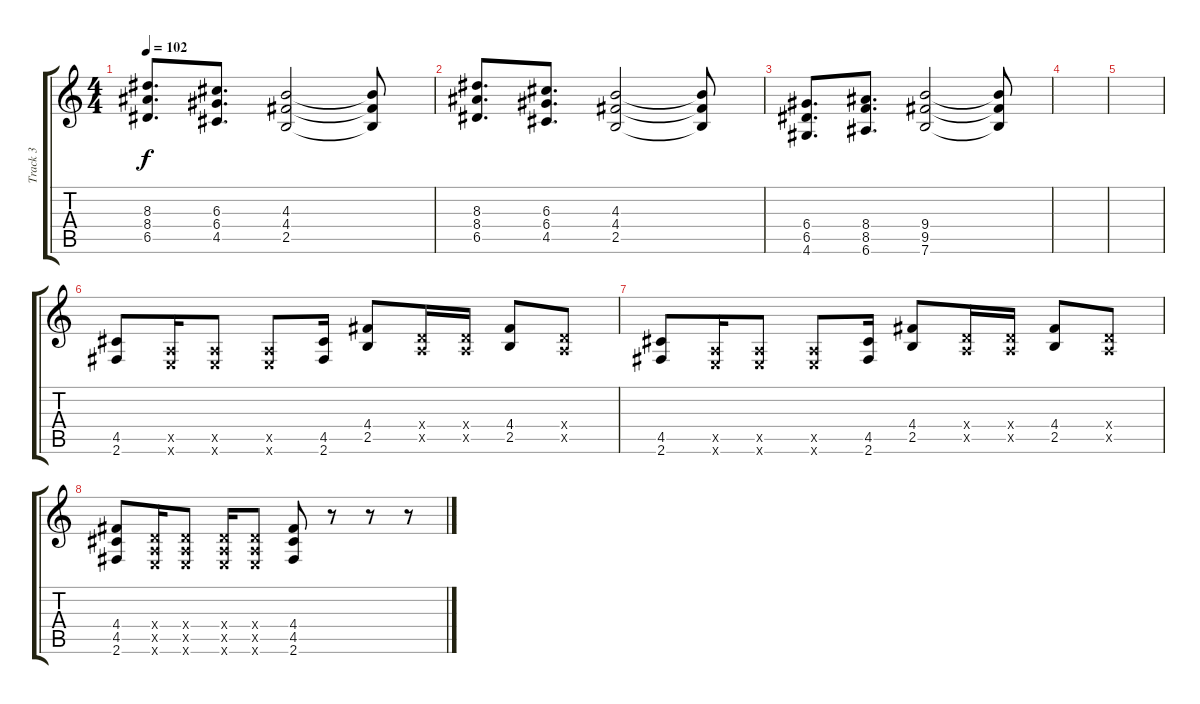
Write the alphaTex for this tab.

\track ("Track 3" "Track 3") {instrument distortionguitar}
\staff {score tabs}
\tuning (E4 B3 G3 D3 A2 E2) {hide}
\ts (4 4)
\tempo 102
\clef g2
\ks c
(8.3 8.4 6.5).8{d dy f} (6.3 6.4 4.5).8{d} (4.3 4.4 2.5).2 (4.3{t} 4.4{t} 2.5{t}).8 |
(8.3 8.4 6.5).8{d} (6.3 6.4 4.5).8{d} (4.3 4.4 2.5).2 (4.3{t} 4.4{t} 2.5{t}).8 |
(6.4 6.5 4.6).8{d} (8.4 8.5 6.6).8{d} (9.4 9.5 7.6).2 (9.4{t} 9.5{t} 7.6{t}).8 |
|
|
(4.5 2.6).8 (0.5{x} 0.6{x}).16 (0.5{x} 0.6{x}).8 (0.5{x} 0.6{x}).8 (4.5 2.6).16 (4.4 2.5).8 (0.4{x} 0.5{x}).16 (0.4{x} 0.5{x}).16 (4.4 2.5).8 (0.4{x} 0.5{x}).8 |
(4.5 2.6).8 (0.5{x} 0.6{x}).16 (0.5{x} 0.6{x}).8 (0.5{x} 0.6{x}).8 (4.5 2.6).16 (4.4 2.5).8 (0.4{x} 0.5{x}).16 (0.4{x} 0.5{x}).16 (4.4 2.5).8 (0.4{x} 0.5{x}).8 |
(4.4 4.5 2.6).8 (0.4{x} 0.5{x} 0.6{x}).16 (0.4{x} 0.5{x} 0.6{x}).8 (0.4{x} 0.5{x} 0.6{x}).16 (0.4{x} 0.5{x} 0.6{x}).8 (4.4 4.5 2.6).8 r.8 r.8 r.8
